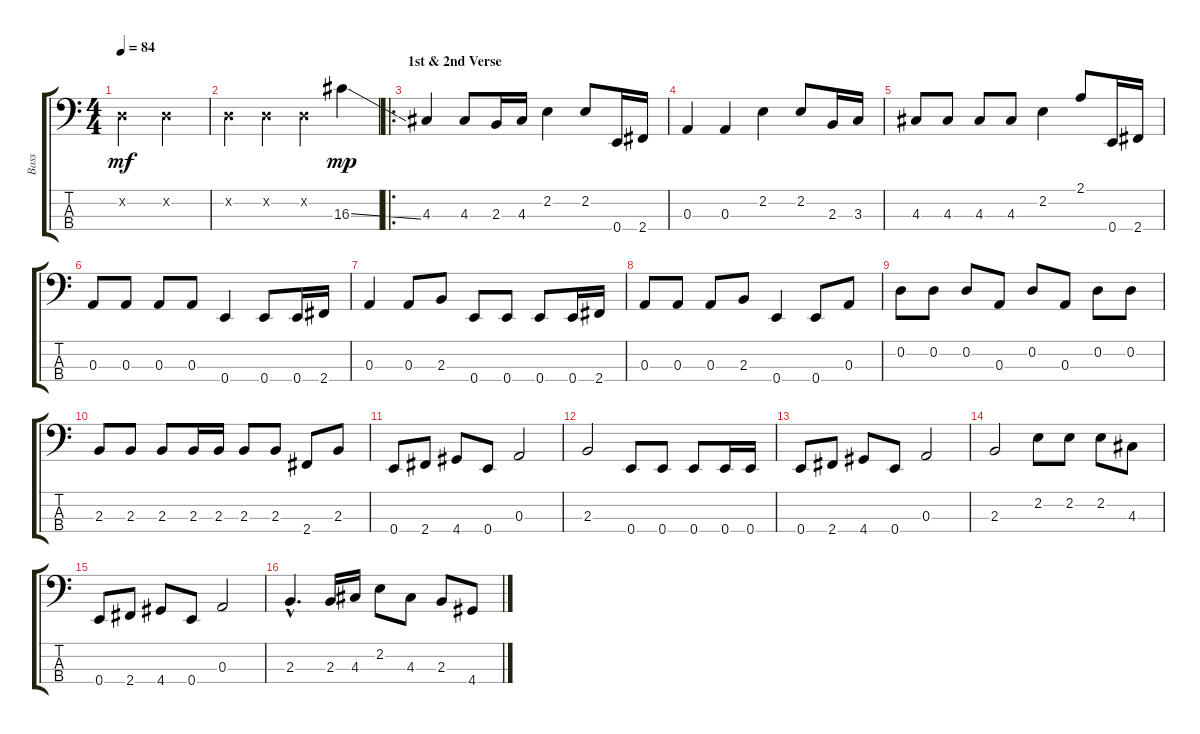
\track ("Bass" "Bass") {instrument electricbassfinger}
\staff {score tabs}
\tuning (G2 D2 A1 E1) {hide}
\ts (4 4)
\tempo 84
\clef f4
\ks c
0.2{x}.2{dy mf volume 10 instrument electricbassfinger} 0.2{x}.2{volume 10} |
0.2{x}.4 0.2{x}.4 0.2{x}.4 16.3{ss}.4{dy mp volume 13} |
\ro
\section ("" "1st & 2nd Verse")
4.3.4 4.3.8 2.3.16 4.3.16 2.2.4 2.2.8 0.4.16 2.4.16 |
0.3.4 0.3.4 2.2.4 2.2.8 2.3.16 3.3.16 |
4.3.8 4.3.8 4.3.8 4.3.8 2.2.4 2.1.8 0.4.16 2.4.16 |
0.3.8 0.3.8 0.3.8 0.3.8 0.4.4 0.4.8 0.4.16 2.4.16 |
0.3.4 0.3.8 2.3.8 0.4.8 0.4.8 0.4.8 0.4.16 2.4.16 |
0.3.8 0.3.8 0.3.8 2.3.8 0.4.4 0.4.8 0.3.8 |
0.2.8 0.2.8 0.2.8 0.3.8 0.2.8 0.3.8 0.2.8 0.2.8 |
2.3.8 2.3.8 2.3.8 2.3.16 2.3.16 2.3.8 2.3.8 2.4.8 2.3.8 |
0.4.8 2.4.8 4.4.8 0.4.8 0.3.2 |
2.3.2 0.4.8 0.4.8 0.4.8 0.4.16 0.4.16 |
0.4.8 2.4.8 4.4.8 0.4.8 0.3.2 |
2.3.2 2.2.8 2.2.8 2.2.8 4.3.8 |
0.4.8 2.4.8 4.4.8 0.4.8 0.3.2 |
2.3{hac}.4{d} 2.3.16 4.3.16 2.2.8 4.3.8 2.3.8 4.4.8
